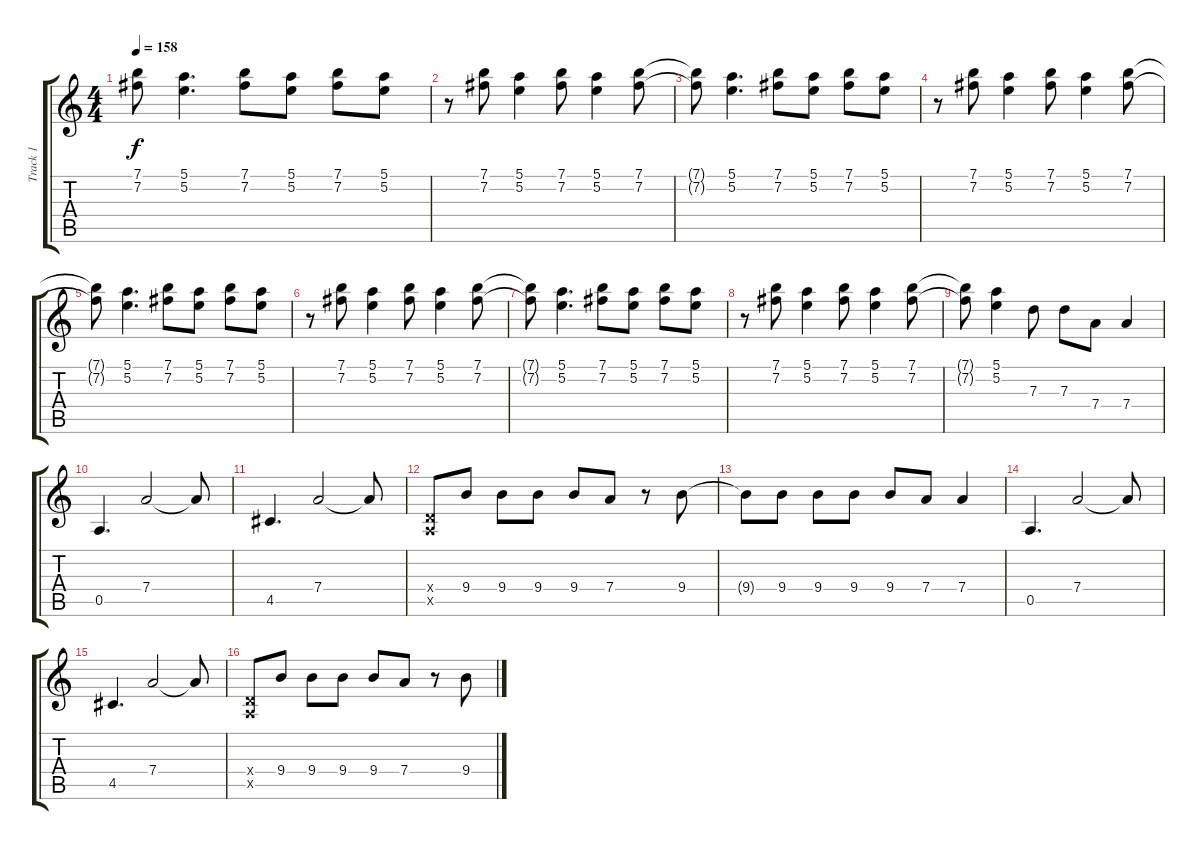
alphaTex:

\track ("Track 1" "Track 1") {instrument overdrivenguitar}
\staff {score tabs}
\tuning (E4 B3 G3 D3 A2 E2) {hide}
\ts (4 4)
\tempo 158
\clef g2
\ks c
(7.1{t} 7.2{t}).8{dy f} (5.1 5.2).4{d} (7.1 7.2).8 (5.1 5.2).8 (7.1 7.2).8 (5.1 5.2).8 |
r.8 (7.1 7.2).8 (5.1 5.2).4 (7.1 7.2).8 (5.1 5.2).4 (7.1 7.2).8 |
(7.1{t} 7.2{t}).8 (5.1 5.2).4{d} (7.1 7.2).8 (5.1 5.2).8 (7.1 7.2).8 (5.1 5.2).8 |
r.8 (7.1 7.2).8 (5.1 5.2).4 (7.1 7.2).8 (5.1 5.2).4 (7.1 7.2).8 |
(7.1{t} 7.2{t}).8 (5.1 5.2).4{d} (7.1 7.2).8 (5.1 5.2).8 (7.1 7.2).8 (5.1 5.2).8 |
r.8 (7.1 7.2).8 (5.1 5.2).4 (7.1 7.2).8 (5.1 5.2).4 (7.1 7.2).8 |
(7.1{t} 7.2{t}).8 (5.1 5.2).4{d} (7.1 7.2).8 (5.1 5.2).8 (7.1 7.2).8 (5.1 5.2).8 |
r.8 (7.1 7.2).8 (5.1 5.2).4 (7.1 7.2).8 (5.1 5.2).4 (7.1 7.2).8 |
(7.1{t} 7.2{t}).8 (5.1 5.2).4 7.3.8 7.3.8 7.4.8 7.4.4 |
0.5.4{d} 7.4.2 7.4{t}.8 |
4.5.4{d} 7.4.2 7.4{t}.8 |
(0.4{x} 0.5{x}).8 9.4.8 9.4.8 9.4.8 9.4.8 7.4.8 r.8 9.4.8 |
9.4{t}.8 9.4.8 9.4.8 9.4.8 9.4.8 7.4.8 7.4.4 |
0.5.4{d} 7.4.2 7.4{t}.8 |
4.5.4{d} 7.4.2 7.4{t}.8 |
(0.4{x} 0.5{x}).8 9.4.8 9.4.8 9.4.8 9.4.8 7.4.8 r.8 9.4.8
